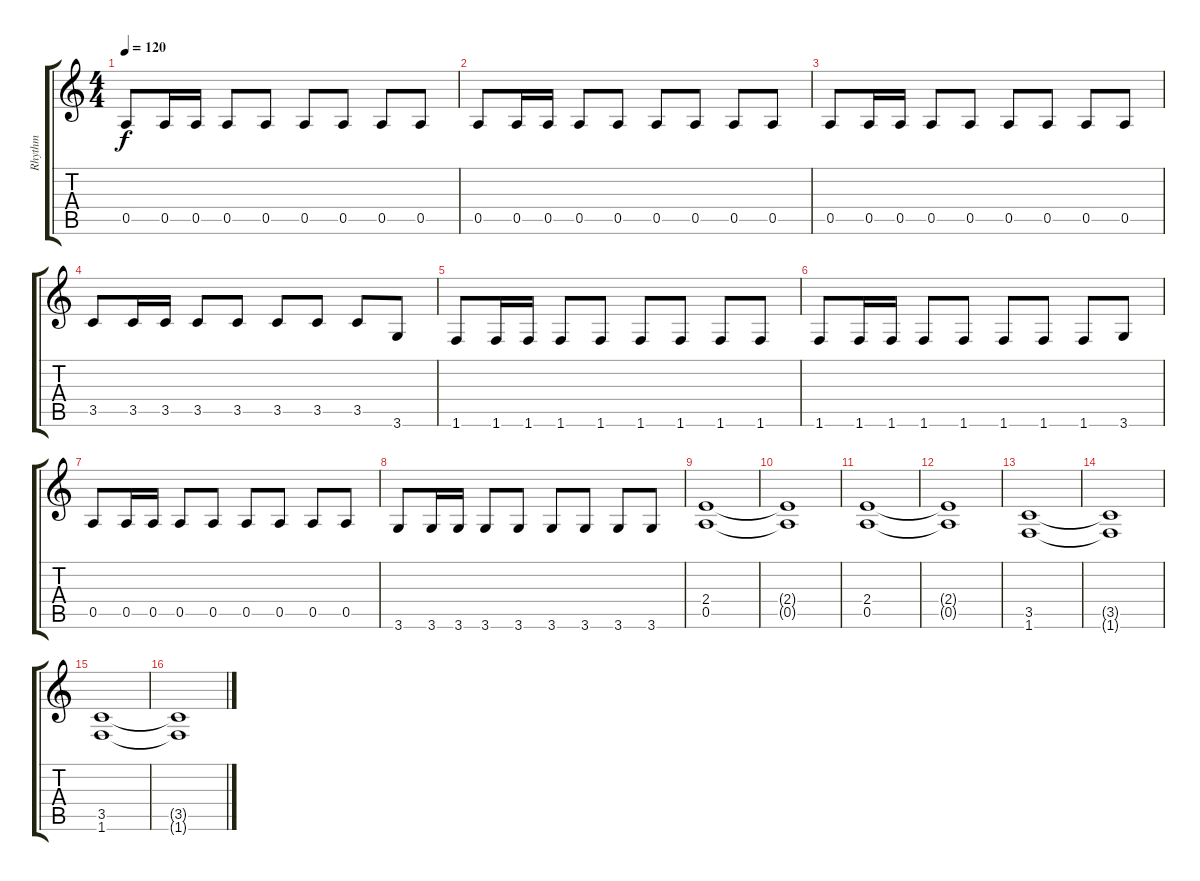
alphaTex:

\track ("Rhythm" "Rhythm") {instrument distortionguitar}
\staff {score tabs}
\tuning (E4 B3 G3 D3 A2 E2) {hide}
\ts (4 4)
\tempo 120
\clef g2
\ks c
0.5.8{dy f} 0.5.16 0.5.16 0.5.8 0.5.8 0.5.8 0.5.8 0.5.8 0.5.8 |
0.5.8 0.5.16 0.5.16 0.5.8 0.5.8 0.5.8 0.5.8 0.5.8 0.5.8 |
0.5.8 0.5.16 0.5.16 0.5.8 0.5.8 0.5.8 0.5.8 0.5.8 0.5.8 |
3.5.8 3.5.16 3.5.16 3.5.8 3.5.8 3.5.8 3.5.8 3.5.8 3.6.8 |
1.6.8 1.6.16 1.6.16 1.6.8 1.6.8 1.6.8 1.6.8 1.6.8 1.6.8 |
1.6.8 1.6.16 1.6.16 1.6.8 1.6.8 1.6.8 1.6.8 1.6.8 3.6.8 |
0.5.8 0.5.16 0.5.16 0.5.8 0.5.8 0.5.8 0.5.8 0.5.8 0.5.8 |
3.6.8 3.6.16 3.6.16 3.6.8 3.6.8 3.6.8 3.6.8 3.6.8 3.6.8 |
(2.4 0.5).1 |
(2.4{t} 0.5{t}).1 |
(2.4 0.5).1 |
(2.4{t} 0.5{t}).1 |
(3.5 1.6).1 |
(3.5{t} 1.6{t}).1 |
(3.5 1.6).1 |
(3.5{t} 1.6{t}).1
